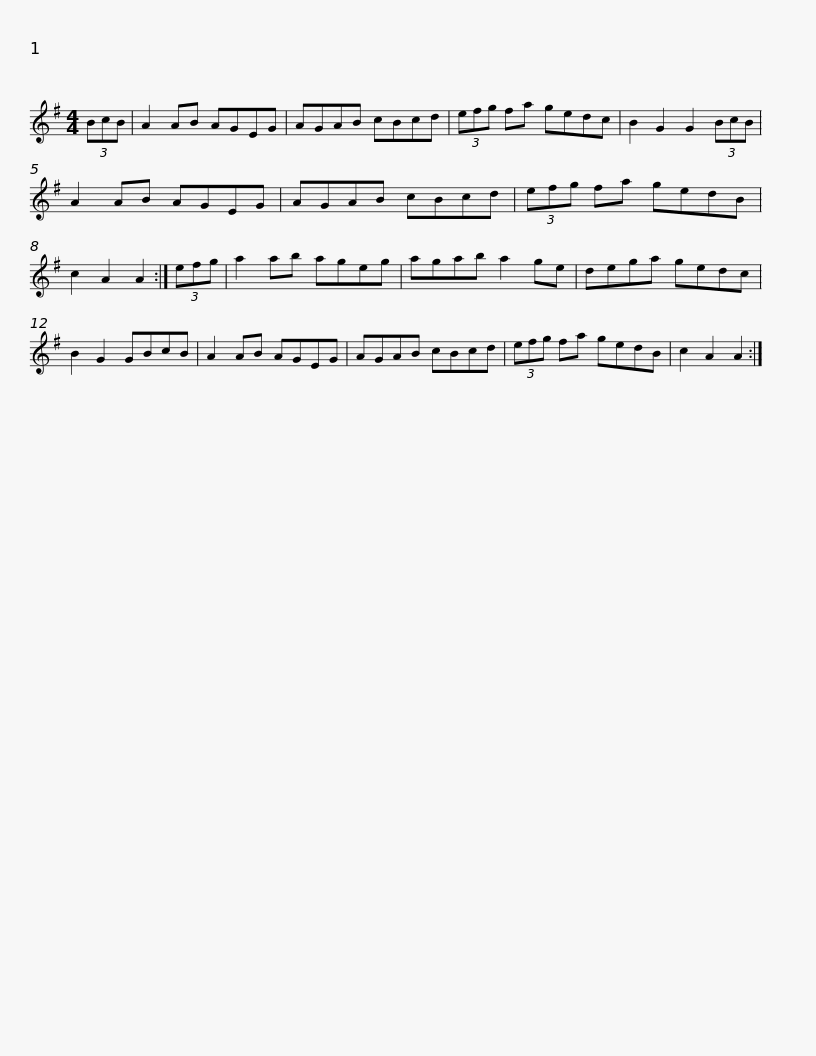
X:1
L:1/8
M:4/4
I:linebreak $
K:G
V:1 treble
V:1
 (3BcB | A2 AB AGEG | AGAB cBcd | (3efg fa gedc | B2 G2 G2 (3BcB | %5
 A2 AB AGEG |$ AGAB cBcd | (3efg fa gedB | c2 A2 A2 :| (3efg | %10
 a2 ab ageg | agab a2 ge |$ dega gedc | B2 G2 GBcB | A2 AB AGEG | %15
 AGAB cBcd | (3efg fa gedB | c2 A2 A2 :| %18
